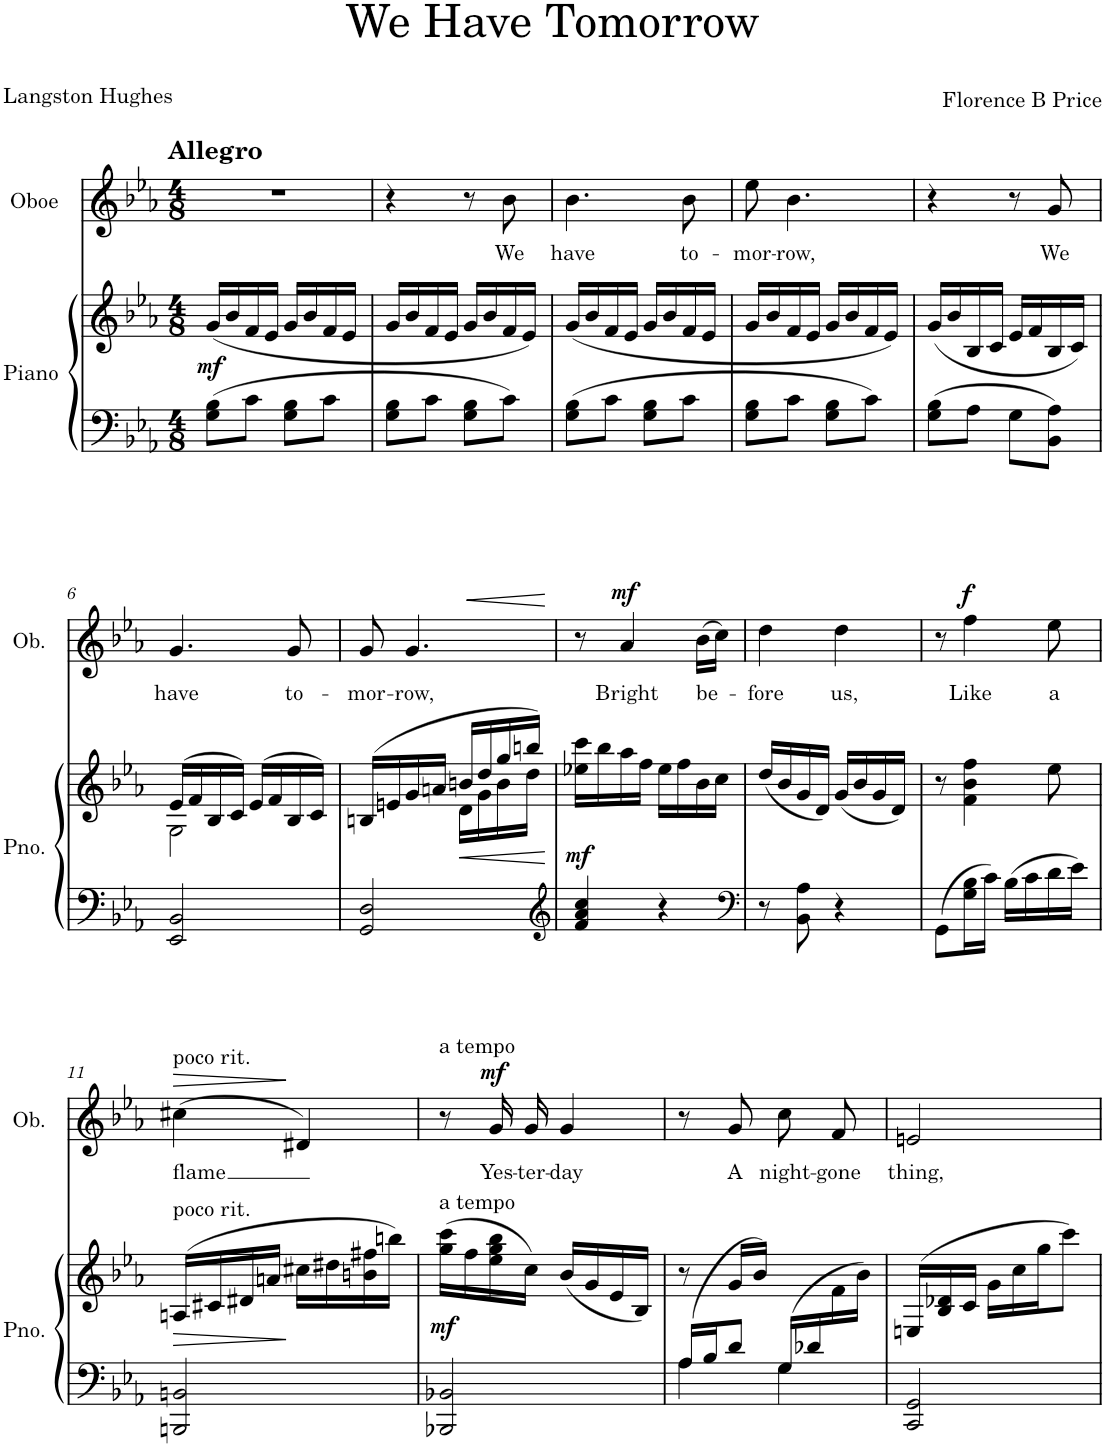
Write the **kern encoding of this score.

**kern	**kern	**dynam	**kern	**text	**dynam
*part2	*part2	*part2	*part1	*part1	*part1
*staff3	*staff2	*staff2/3	*staff1	*staff1	*staff1
*I"Piano	*	*	*I"Oboe	*	*
*I'Pno.	*	*	*I'Ob.	*	*
*clefF4	*clefG2	*	*clefG2	*	*
*k[b-e-a-]	*k[b-e-a-]	*	*k[b-e-a-]	*	*
*M4/8	*M4/8	*	*M4/8	*	*
=1	=1	=1	=1	=1	=1
!	!	!	!LO:TX:a:B:t=Allegro	!	!
!	!	!LO:DY:b	!	!	!
8G\ 8B-\L	(16g/LL	mf	2r	.	.
.	16b-/	.	.	.	.
8c\J	16f/	.	.	.	.
.	16e-/JJ	.	.	.	.
8G\ 8B-\L	16g/LL	.	.	.	.
.	16b-/	.	.	.	.
8c\J	16f/	.	.	.	.
.	16e-/JJ	.	.	.	.
=2	=2	=2	=2	=2	=2
8G\ 8B-\L	16g/LL	.	4r	.	.
.	16b-/	.	.	.	.
8c\J	16f/	.	.	.	.
.	16e-/JJ	.	.	.	.
8G\ 8B-\L	16g/LL	.	8r	.	.
.	16b-/	.	.	.	.
!	!	!	!	!LO:LY:b	!
8c\J	16f/	.	8b-\	We	.
.	16e-/JJ)	.	.	.	.
=3	=3	=3	=3	=3	=3
!	!	!	!	!LO:LY:b	!
8G\ 8B-\L	(16g/LL	.	4.b-\	have	.
.	16b-/	.	.	.	.
8c\J	16f/	.	.	.	.
.	16e-/JJ	.	.	.	.
8G\ 8B-\L	16g/LL	.	.	.	.
.	16b-/	.	.	.	.
!	!	!	!	!LO:LY:b	!
8c\J	16f/	.	8b-\	to-	.
.	16e-/JJ	.	.	.	.
=4	=4	=4	=4	=4	=4
!	!	!	!	!LO:LY:b	!
8G\ 8B-\L	16g/LL	.	8ee-\	-mor-	.
.	16b-/	.	.	.	.
!	!	!	!	!LO:LY:b	!
8c\J	16f/	.	4.b-\	-row,	.
.	16e-/JJ	.	.	.	.
8G\ 8B-\L	16g/LL	.	.	.	.
.	16b-/	.	.	.	.
8c\J	16f/	.	.	.	.
.	16e-/JJ)	.	.	.	.
=5	=5	=5	=5	=5	=5
8G\ 8B-\L	(16g/LL	.	4r	.	.
.	16b-/	.	.	.	.
8A-\J	16B-/	.	.	.	.
.	16c/JJ	.	.	.	.
8G\L	16e-/LL	.	8r	.	.
.	16f/	.	.	.	.
!	!	!	!	!LO:LY:b	!
8BB-\ 8A-\J	16B-/	.	8g/	We	.
.	16c/JJ)	.	.	.	.
!!LO:LB:g=z
=6	=6	=6	=6	=6	=6
*	*^	*	*	*	*
!	!	!	!	!	!LO:LY:b	!
2EE-/ 2BB-/	(16e-/LL	2G\	.	4.g/	have	.
.	16f/	.	.	.	.	.
.	16B-/	.	.	.	.	.
.	16c/JJ)	.	.	.	.	.
.	(16e-/LL	.	.	.	.	.
.	16f/	.	.	.	.	.
!	!	!	!	!	!LO:LY:b	!
.	16B-/	.	.	8g/	to-	.
.	16c/JJ)	.	.	.	.	.
=7	=7	=7	=7	=7	=7	=7
!	!	!	!	!	!LO:LY:b	!
2GG/ 2D/	(16Bn/LL	4ryy	.	8g/	-mor-	.
.	16en/	.	.	.	.	.
!	!	!	!	!	!LO:LY:b	!
.	16g/	.	.	4.g/	-row,	.
.	16an/JJ	.	.	.	.	.
!	!	!	!LO:HP:b	!	!	!
.	16bn/LL	16d\LL	<	.	.	.
.	16dd/	16g\	.	.	.	.
.	16gg/	16b\	.	.	.	.
.	16bbn/JJ)	16dd\JJ	.	.	.	.
*	*v	*v	*	*	*	*
.	.	.	.	.	]
=8	=8	=8	=8	=8	=8
*clefG2	*	*	*	*	*
!	!	!LO:DY:b	!	!	!LO:HP:b
4f/ 4a-/ 4cc/	16ee-X\ 16ccc\LL	mf	8r	.	<
.	16bb-\	.	.	.	.
!	!	!	!	!LO:LY:b	!LO:DY:a
.	16aa-\	.	4a-/	Bright	mf
.	16ff\JJ	.	.	.	.
4r	16ee-\LL	.	.	.	.
.	16ff\	.	.	.	.
!	!	!	!	!LO:LY:b	!
.	16b-\	.	(16b-\LL	be-	.
.	16cc\JJ	.	16cc\JJ)	.	.
=9	=9	=9	=9	=9	=9
*clefF4	*	*	*	*	*
!	!	!	!	!LO:LY:b	!
8r	(16dd/LL	.	4dd\	-fore	.
.	16b-/	.	.	.	.
8BB-\ 8A-\	16g/	.	.	.	.
.	16d/JJ)	.	.	.	.
!	!	!	!	!LO:LY:b	!
4r	(16g/LL	.	4dd\	us,	.
.	16b-/	.	.	.	.
.	16g/	.	.	.	.
.	16d/JJ)	.	.	.	.
=10	=10	=10	=10	=10	=10
8GG\L	8r	.	8r	.	.
!	!	!	!	!LO:LY:b	!LO:DY:a
16G\ 16B-\L	4f\ 4b-\ 4ff\	.	4ff\	Like	f
16c\JJ	.	.	.	.	.
16B-\LL	.	.	.	.	.
16c\	.	.	.	.	.
!	!	!	!	!LO:LY:b	!
16d\	8ee-\	.	8ee-\	a	.
16e-\JJ	.	.	.	.	.
!!LO:LB:g=z
=11	=11	=11	=11	=11	=11
!	!	!	!LO:TX:a:t=poco rit.	!	!
!	!LO:TX:a:t=poco rit.	!	!	!	!
!	!	!	!	!LO:LY:b	!LO:HP:b
2BBBn/ 2BBn/	(16An/LL	.	(4cc#X\	flame	>
.	16c#X/	.	.	.	.
.	16d#X/	.	.	.	.
.	16an/JJ	.	.	.	.
.	16cc#X\LL	[	4d#X/)	.	[
.	16dd#X\	.	.	.	.
.	16bn\ 16ff#X\	.	.	.	.
.	16bbn\JJ)	.	.	.	.
=12	=12	=12	=12	=12	=12
!	!	!	!LO:TX:a:t=a tempo	!	!
!	!LO:TX:a:t=a tempo	!	!	!	!
!	!	!LO:DY:b	!	!	!
2BBB-X/ 2BB-X/	(16gg\ 16ccc\LL	mf	8r	.	.
.	16ff\	.	.	.	.
!	!	!	!	!LO:LY:b	!LO:DY:a
.	16ee-\ 16gg\ 16bb-\	.	16g/	Yes-	mf
!	!	!	!	!LO:LY:b	!
.	16cc\JJ)	.	16g/	-ter-	.
!	!	!	!	!LO:LY:b	!
.	(16b-/LL	.	4g/	-day	.
.	16g/	.	.	.	.
.	16e-/	.	.	.	.
.	16B-/JJ)	.	.	.	.
=13	=13	=13	=13	=13	=13
*^	*	*	*	*	*
*	*^	*	*	*	*	*
4ryy	(16A-/LL	4A-\	8r	.	8r	.	.
.	16B-/J	.	.	.	.	.	.
!	!	!	!	!	!	!LO:LY:b	!
.	8d/J	.	16g/LL	.	8g/	A	.
.	.	.	(16b-/JJ	.	.	.	.
!	!	!	!	!	!	!LO:LY:b	!
(16G/LL	4G\	4ryy	8ryy	.	8cc\	night-	.
16d-X/	.	.	.	.	.	.	.
!	!	!	!	!	!	!LO:LY:b	!
8ryy	.	.	16f\	.	8f/	-gone	.
.	.	.	16b-\JJ)	.	.	.	.
*v	*v	*v	*	*	*	*	*
=14	=14	=14	=14	=14	=14
!	!	!	!	!LO:LY:b	!
2CC/ 2GG/	16En/LL	.	2en/	thing,	.
.	16B-/ 16d-X/	.	.	.	.
.	16c/JJ	.	.	.	.
.	16g\LL	.	.	.	.
.	16cc\	.	.	.	.
.	16gg\J	.	.	.	.
.	8ccc\J)	.	.	.	.
=	=	=	=	=	=
*-	*-	*-	*-	*-	*-
